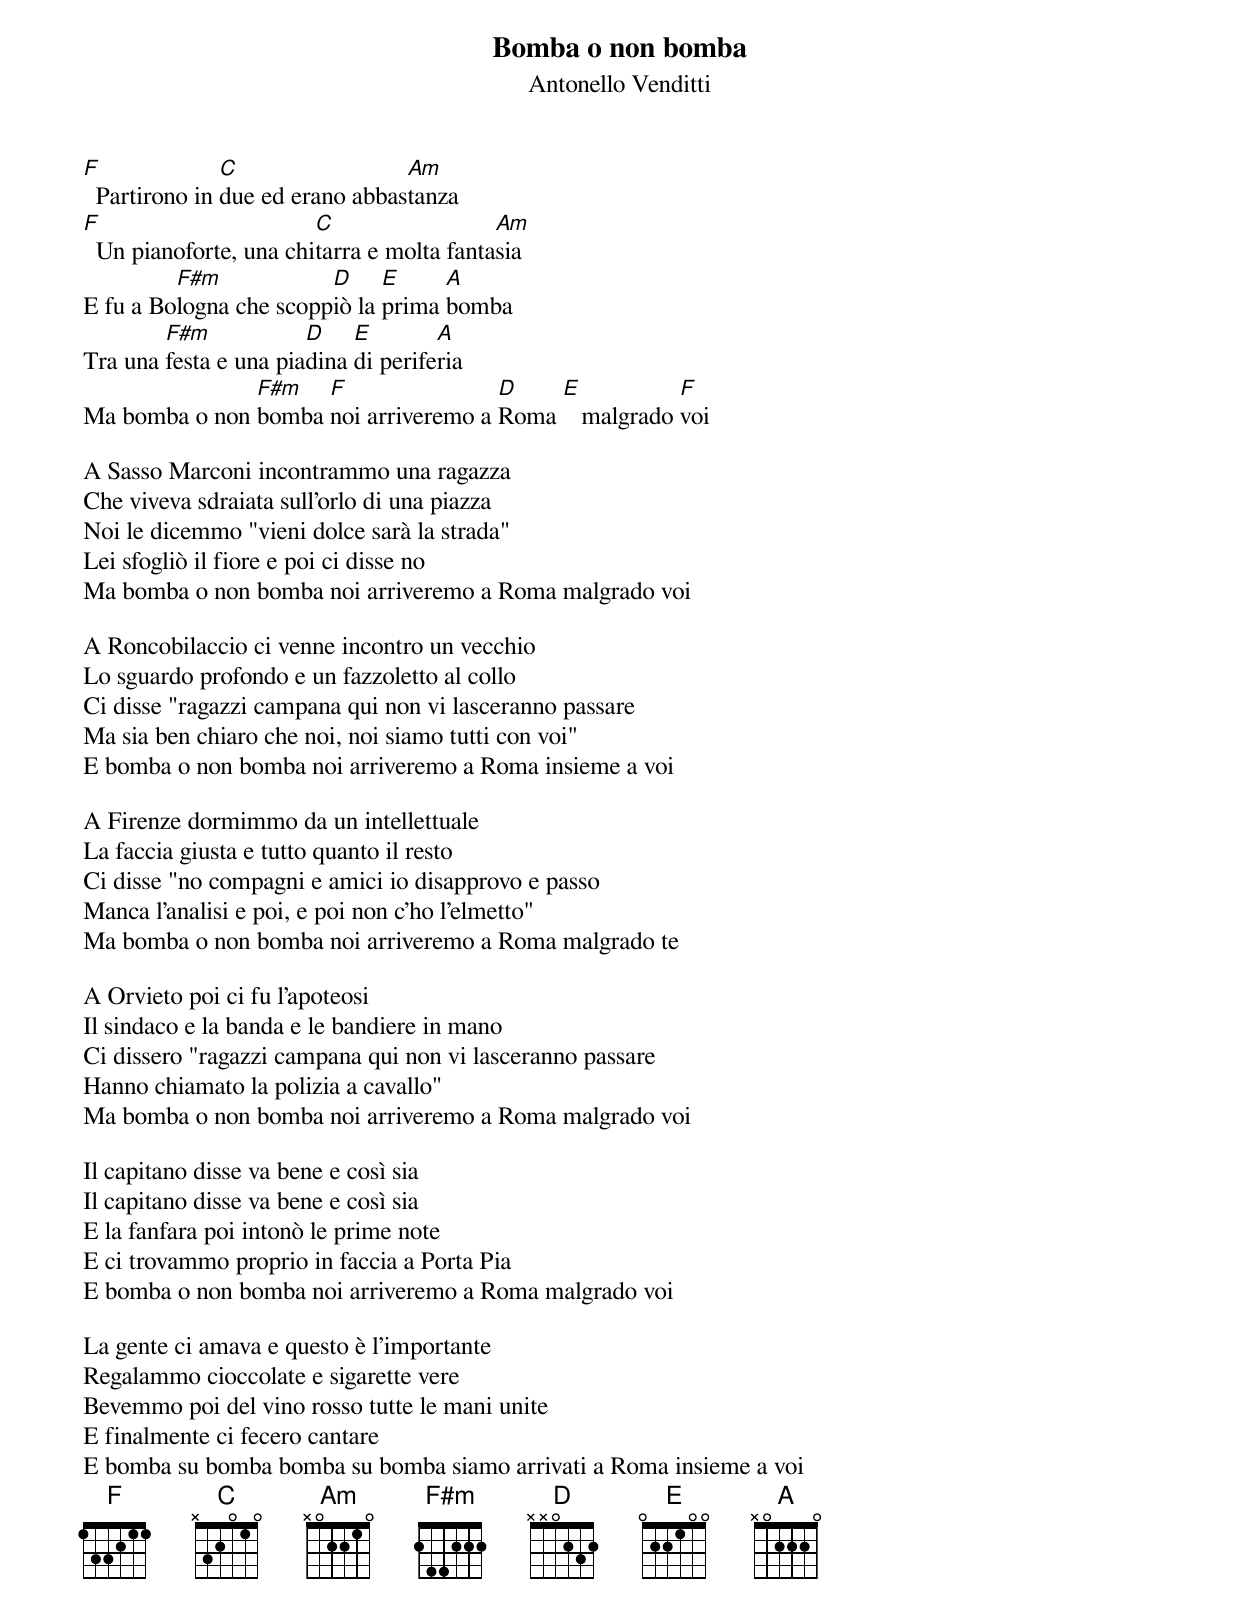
{title: Bomba o non bomba}
{subtitle: Antonello Venditti}

[F]  Partirono in [C]due ed erano abbas[Am]tanza
[F]  Un pianoforte, una chi[C]tarra e molta fanta[Am]sia
E fu a Bo[F#m]logna che scopp[D]iò la [E]prima [A]bomba
Tra una [F#m]festa e una pia[D]dina [E]di perife[A]ria
Ma bomba o non [F#m]bomba [F]noi arriveremo a [D]Roma [E]   malgrado [F]voi

A Sasso Marconi incontrammo una ragazza
Che viveva sdraiata sull'orlo di una piazza
Noi le dicemmo "vieni dolce sarà la strada"
Lei sfogliò il fiore e poi ci disse no
Ma bomba o non bomba noi arriveremo a Roma malgrado voi

A Roncobilaccio ci venne incontro un vecchio
Lo sguardo profondo e un fazzoletto al collo
Ci disse "ragazzi campana qui non vi lasceranno passare
Ma sia ben chiaro che noi, noi siamo tutti con voi"
E bomba o non bomba noi arriveremo a Roma insieme a voi

A Firenze dormimmo da un intellettuale
La faccia giusta e tutto quanto il resto
Ci disse "no compagni e amici io disapprovo e passo
Manca l'analisi e poi, e poi non c'ho l'elmetto"
Ma bomba o non bomba noi arriveremo a Roma malgrado te

A Orvieto poi ci fu l'apoteosi
Il sindaco e la banda e le bandiere in mano
Ci dissero "ragazzi campana qui non vi lasceranno passare
Hanno chiamato la polizia a cavallo"
Ma bomba o non bomba noi arriveremo a Roma malgrado voi

Il capitano disse va bene e così sia
Il capitano disse va bene e così sia
E la fanfara poi intonò le prime note
E ci trovammo proprio in faccia a Porta Pia
E bomba o non bomba noi arriveremo a Roma malgrado voi

La gente ci amava e questo è l'importante
Regalammo cioccolate e sigarette vere
Bevemmo poi del vino rosso tutte le mani unite
E finalmente ci fecero cantare
E bomba su bomba bomba su bomba siamo arrivati a Roma insieme a voi
